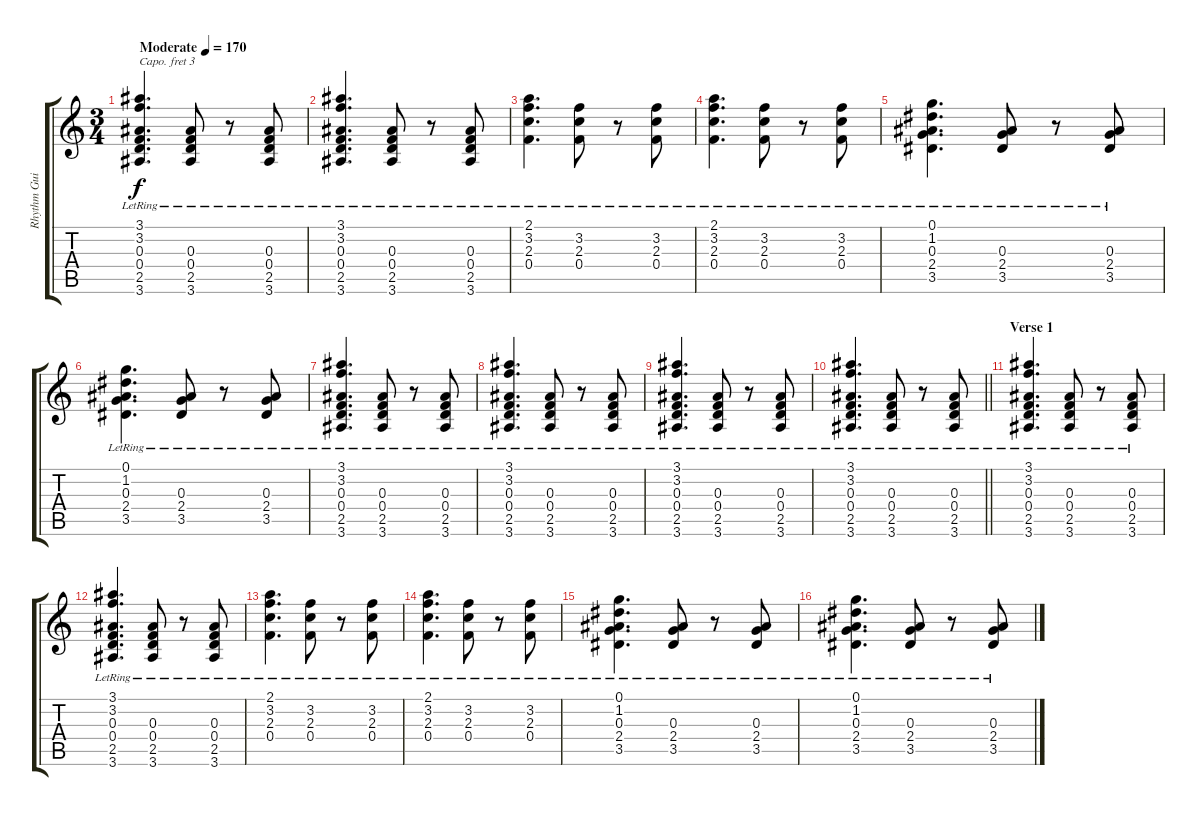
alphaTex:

\track ("Rhythm Guitar" "Rhythm Gui") {instrument acousticguitarsteel}
\staff {score tabs}
\capo 3
\tuning (E4 B3 G3 D3 A2 E2) {hide}
\ts (3 4)
\tempo (170 "Moderate")
\clef g2
\ks c
(3.1{lr} 3.2{lr} 0.3{lr} 0.4{lr} 2.5{lr} 3.6{lr}).4{d dy f instrument acousticguitarsteel} (0.3{lr} 0.4{lr} 2.5{lr} 3.6{lr}).8 r.8 (0.3{lr} 0.4{lr} 2.5{lr} 3.6{lr}).8 |
(3.1{lr} 3.2{lr} 0.3{lr} 0.4{lr} 2.5{lr} 3.6{lr}).4{d} (0.3{lr} 0.4{lr} 2.5{lr} 3.6{lr}).8 r.8 (0.3{lr} 0.4{lr} 2.5{lr} 3.6{lr}).8 |
(2.1{lr} 3.2{lr} 2.3{lr} 0.4{lr}).4{d} (3.2 2.3{lr} 0.4{lr}).8 r.8 (3.2 2.3{lr} 0.4{lr}).8 |
(2.1{lr} 3.2{lr} 2.3{lr} 0.4{lr}).4{d} (3.2 2.3{lr} 0.4{lr}).8 r.8 (3.2 2.3{lr} 0.4{lr}).8 |
(0.1{lr} 1.2{lr} 0.3{lr} 2.4{lr} 3.5{lr}).4{d} (0.3{lr} 2.4{lr} 3.5{lr}).8 r.8 (0.3{lr} 2.4{lr} 3.5{lr}).8 |
(0.1{lr} 1.2{lr} 0.3{lr} 2.4{lr} 3.5{lr}).4{d} (0.3{lr} 2.4{lr} 3.5{lr}).8 r.8 (0.3{lr} 2.4{lr} 3.5{lr}).8 |
(3.1{lr} 3.2{lr} 0.3{lr} 0.4{lr} 2.5{lr} 3.6{lr}).4{d} (0.3{lr} 0.4{lr} 2.5{lr} 3.6{lr}).8 r.8 (0.3{lr} 0.4{lr} 2.5{lr} 3.6{lr}).8 |
(3.1{lr} 3.2{lr} 0.3{lr} 0.4{lr} 2.5{lr} 3.6{lr}).4{d} (0.3{lr} 0.4{lr} 2.5{lr} 3.6{lr}).8 r.8 (0.3{lr} 0.4{lr} 2.5{lr} 3.6{lr}).8 |
(3.1{lr} 3.2{lr} 0.3{lr} 0.4{lr} 2.5{lr} 3.6{lr}).4{d} (0.3{lr} 0.4{lr} 2.5{lr} 3.6{lr}).8 r.8 (0.3{lr} 0.4{lr} 2.5{lr} 3.6{lr}).8 |
\barLineRight lightlight
(3.1{lr} 3.2{lr} 0.3{lr} 0.4{lr} 2.5{lr} 3.6{lr}).4{d} (0.3{lr} 0.4{lr} 2.5{lr} 3.6{lr}).8 r.8 (0.3{lr} 0.4{lr} 2.5{lr} 3.6{lr}).8 |
\section ("" "Verse 1")
(3.1{lr} 3.2{lr} 0.3{lr} 0.4{lr} 2.5{lr} 3.6{lr}).4{d} (0.3{lr} 0.4{lr} 2.5{lr} 3.6{lr}).8 r.8 (0.3{lr} 0.4{lr} 2.5{lr} 3.6{lr}).8 |
(3.1{lr} 3.2{lr} 0.3{lr} 0.4{lr} 2.5{lr} 3.6{lr}).4{d} (0.3{lr} 0.4{lr} 2.5{lr} 3.6{lr}).8 r.8 (0.3{lr} 0.4{lr} 2.5{lr} 3.6{lr}).8 |
(2.1{lr} 3.2{lr} 2.3{lr} 0.4{lr}).4{d} (3.2 2.3{lr} 0.4{lr}).8 r.8 (3.2 2.3{lr} 0.4{lr}).8 |
(2.1{lr} 3.2{lr} 2.3{lr} 0.4{lr}).4{d} (3.2 2.3{lr} 0.4{lr}).8 r.8 (3.2 2.3{lr} 0.4{lr}).8 |
(0.1{lr} 1.2{lr} 0.3{lr} 2.4{lr} 3.5{lr}).4{d} (0.3{lr} 2.4{lr} 3.5{lr}).8 r.8 (0.3{lr} 2.4{lr} 3.5{lr}).8 |
(0.1{lr} 1.2{lr} 0.3{lr} 2.4{lr} 3.5{lr}).4{d} (0.3{lr} 2.4{lr} 3.5{lr}).8 r.8 (0.3{lr} 2.4{lr} 3.5{lr}).8
